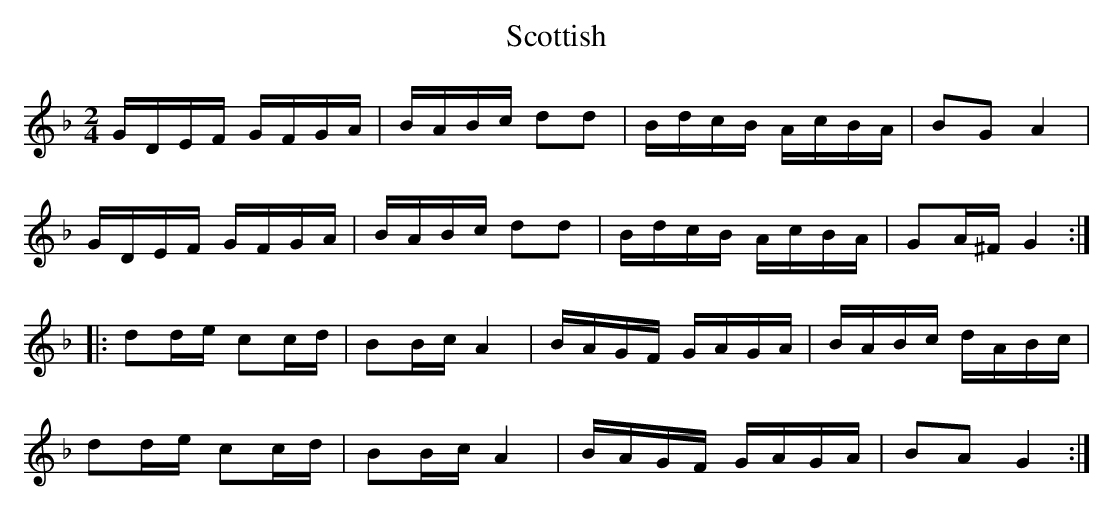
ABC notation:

X:1
T:Scottish
M:2/4
L:1/16
K:Dm
GDEF GFGA|BABc d2d2|BdcB AcBA|B2G2A4|
GDEF GFGA|BABc d2d2|BdcB AcBA|G2A^FG4:|
|:d2de c2cd|B2BcA4|BAGF GAGA|BABc dABc|
d2de c2cd|B2BcA4|BAGF GAGA|B2A2G4:|
